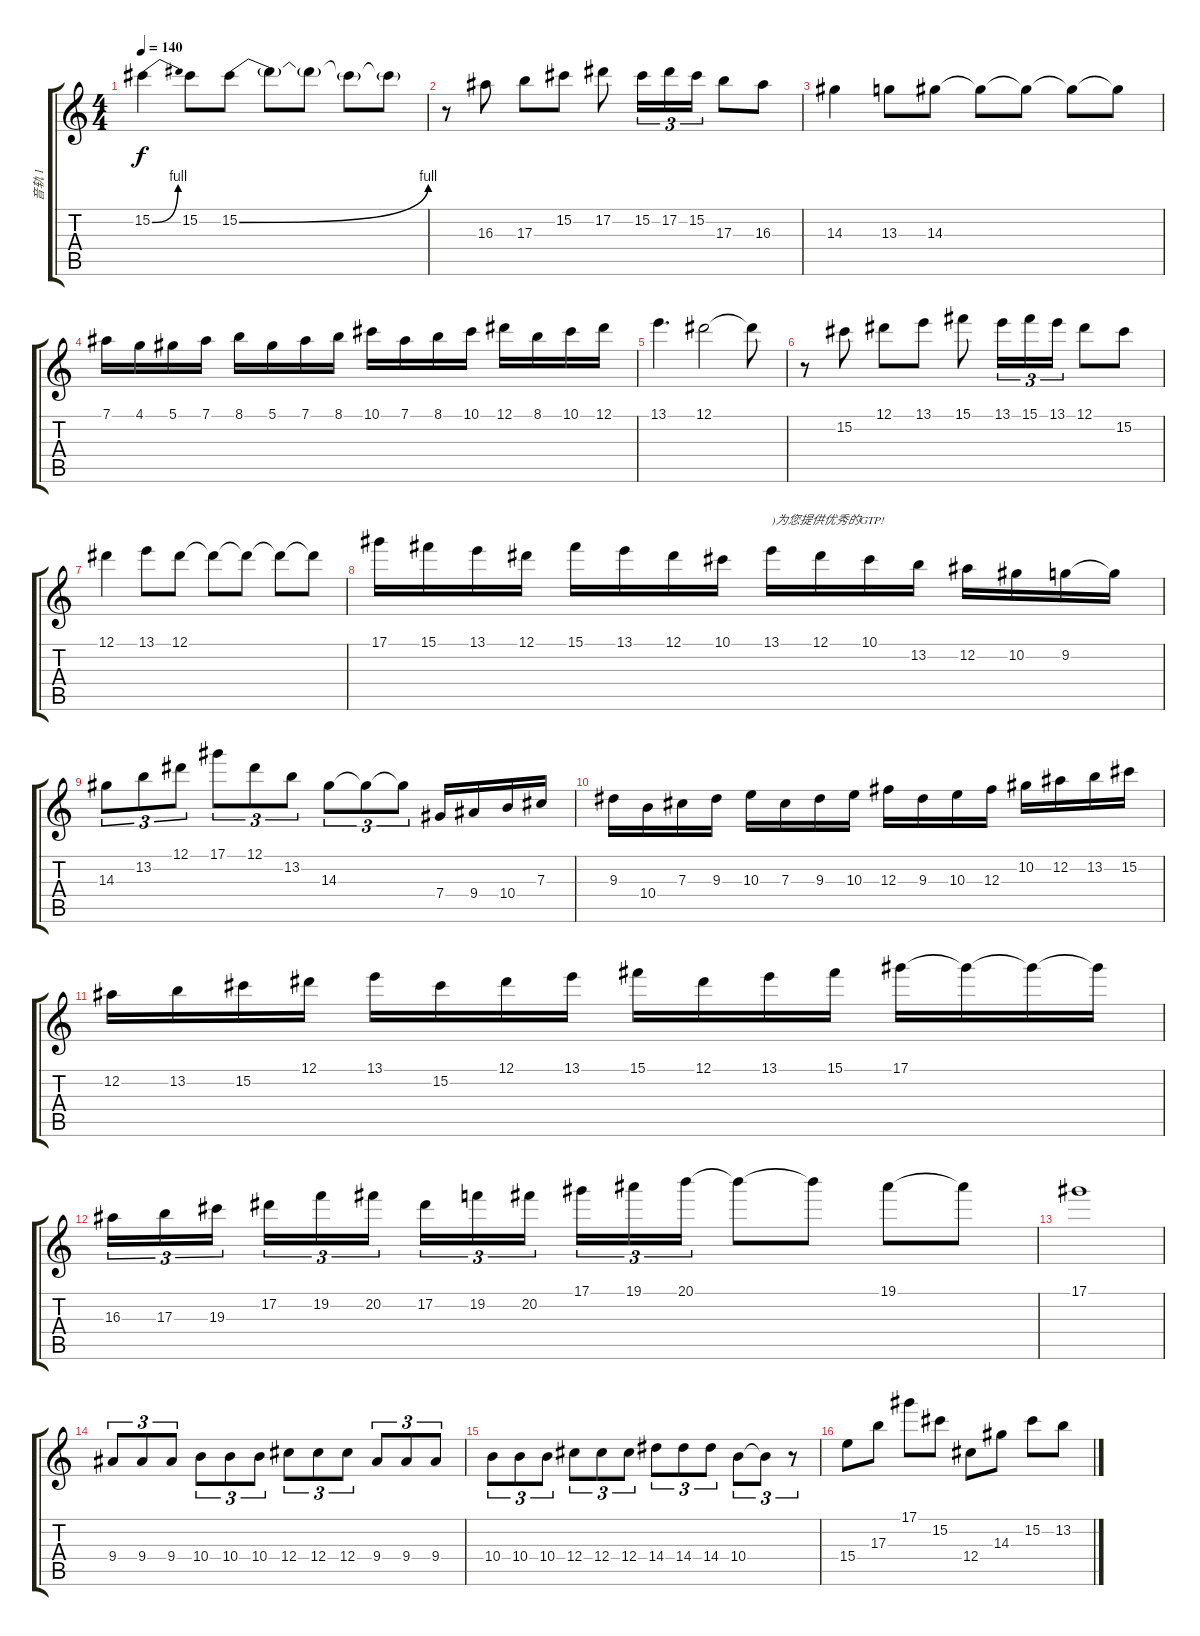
\track ("音轨 1" "音轨 1") {instrument distortionguitar}
\staff {score tabs}
\tuning (Eb4 Bb3 Gb3 Db3 Ab2 Eb2) {hide}
\ts (4 4)
\tempo 140
\clef g2
\ks c
15.2{be (bend 0 0 60 4)}.4{dy f} 15.2.8 15.2{be (bend 0 0 60 4)}.8 15.2{t}.8 15.2{t}.8 15.2{t}.8 15.2{t}.8 |
r.8 16.3.8 17.3.8 15.2.8 17.2.8 15.2.16{tu (3 2)} 17.2.16{tu (3 2)} 15.2.16{tu (3 2)} 17.3.8 16.3.8 |
14.3.4 13.3.8 14.3.8 14.3{t}.8 14.3{t}.8 14.3{t}.8 14.3{t}.8 |
7.1.16 4.1.16 5.1.16 7.1.16 8.1.16 5.1.16 7.1.16 8.1.16 10.1.16 7.1.16 8.1.16 10.1.16 12.1.16 8.1.16 10.1.16 12.1.16 |
13.1.4{d} 12.1.2 12.1{t}.8 |
r.8 15.2.8 12.1.8 13.1.8 15.1.8 13.1.16{tu (3 2)} 15.1.16{tu (3 2)} 13.1.16{tu (3 2)} 12.1.8 15.2.8 |
12.1.4 13.1.8 12.1.8 12.1{t}.8 12.1{t}.8 12.1{t}.8 12.1{t}.8 |
17.1.16 15.1.16 13.1.16 12.1.16 15.1.16 13.1.16 12.1.16 10.1.16 13.1.16{txt ")为您提供优秀的GTP!"} 12.1.16 10.1.16 13.2.16 12.2.16 10.2.16 9.2.16 9.2{t}.16 |
14.3.8{tu (3 2)} 13.2.8{tu (3 2)} 12.1.8{tu (3 2)} 17.1.8{tu (3 2)} 12.1.8{tu (3 2)} 13.2.8{tu (3 2)} 14.3.8{tu (3 2)} 14.3{t}.8{tu (3 2)} 14.3{t}.8{tu (3 2)} 7.4.16 9.4.16 10.4.16 7.3.16 |
9.3.16 10.4.16 7.3.16 9.3.16 10.3.16 7.3.16 9.3.16 10.3.16 12.3.16 9.3.16 10.3.16 12.3.16 10.2.16 12.2.16 13.2.16 15.2.16 |
12.2.16 13.2.16 15.2.16 12.1.16 13.1.16 15.2.16 12.1.16 13.1.16 15.1.16 12.1.16 13.1.16 15.1.16 17.1.16 17.1{t}.16 17.1{t}.16 17.1{t}.16 |
16.3.16{tu (3 2)} 17.3.16{tu (3 2)} 19.3.16{tu (3 2) beam splitsecondary} 17.2.16{tu (3 2)} 19.2.16{tu (3 2)} 20.2.16{tu (3 2)} 17.2.16{tu (3 2)} 19.2.16{tu (3 2)} 20.2.16{tu (3 2) beam splitsecondary} 17.1.16{tu (3 2)} 19.1.16{tu (3 2)} 20.1.16{tu (3 2)} 20.1{t}.8 20.1{t}.8 19.1.8 19.1{t}.8 |
17.1.1 |
9.4.8{tu (3 2)} 9.4.8{tu (3 2)} 9.4.8{tu (3 2)} 10.4.8{tu (3 2)} 10.4.8{tu (3 2)} 10.4.8{tu (3 2)} 12.4.8{tu (3 2)} 12.4.8{tu (3 2)} 12.4.8{tu (3 2)} 9.4.8{tu (3 2)} 9.4.8{tu (3 2)} 9.4.8{tu (3 2)} |
10.4.8{tu (3 2)} 10.4.8{tu (3 2)} 10.4.8{tu (3 2)} 12.4.8{tu (3 2)} 12.4.8{tu (3 2)} 12.4.8{tu (3 2)} 14.4.8{tu (3 2)} 14.4.8{tu (3 2)} 14.4.8{tu (3 2)} 10.4.8{tu (3 2)} 10.4{t}.8{tu (3 2)} r.8{tu (3 2)} |
15.4.8 17.3.8 17.1.8 15.2.8 12.4.8 14.3.8 15.2.8 13.2.8
